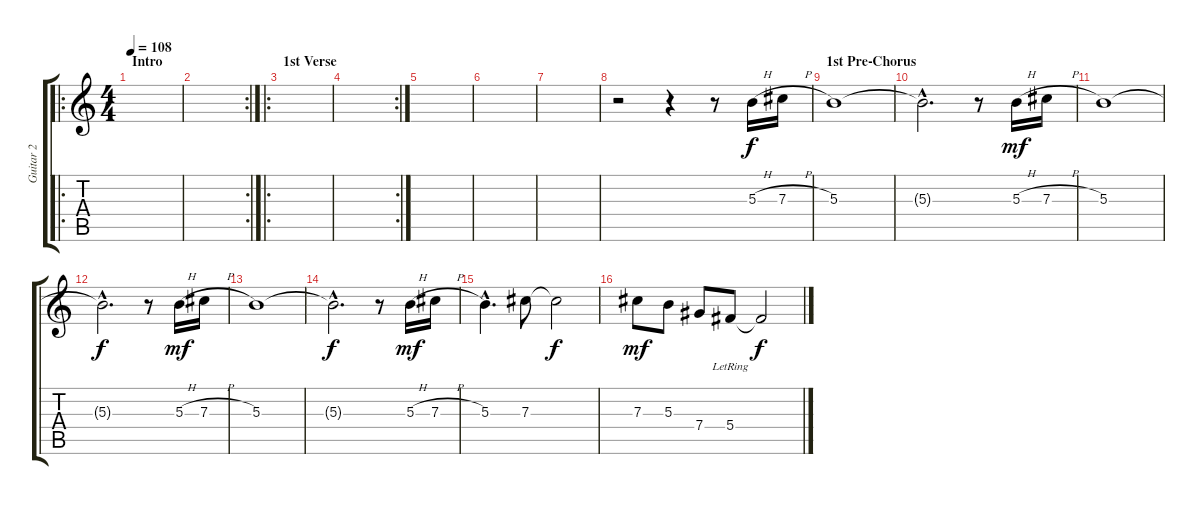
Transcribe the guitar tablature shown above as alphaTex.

\track ("Guitar 2" "Guitar 2") {instrument overdrivenguitar}
\staff {score tabs}
\tuning (Eb4 Bb3 Gb3 Db3 Ab2 Eb2) {hide}
\ro
\ts (4 4)
\section ("" "Intro")
\tempo 108
\clef g2
\ks c
|
\rc 2
|
\ro
\section ("" "1st Verse")
|
\rc 2
|
|
|
|
r.2 r.4 r.8 5.3{h}.16 7.3{h}.16 |
\section ("" "1st Pre-Chorus")
5.3.1 |
5.3{hac t}.2{d dy f} r.8 5.3{h}.16{dy mf} 7.3{h}.16 |
5.3.1 |
5.3{hac t}.2{d dy f} r.8 5.3{h}.16{dy mf} 7.3{h}.16 |
5.3.1 |
5.3{hac t}.2{d dy f} r.8 5.3{h}.16{dy mf} 7.3{h}.16 |
5.3{hac}.4{d} 7.3.8 7.3{t}.2{dy f} |
7.3.8{dy mf} 5.3.8 7.4.8 5.4{lr}.8 5.4{t}.2{dy f}
